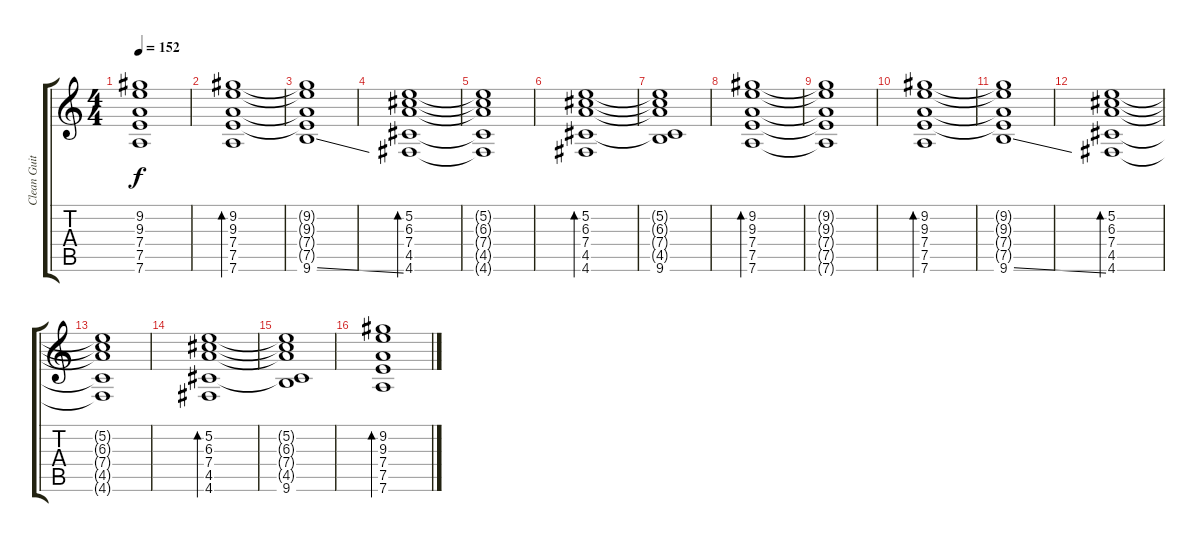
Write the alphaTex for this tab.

\track ("Clean Guitar 1" "Clean Guit") {instrument electricguitarjazz}
\staff {score tabs}
\tuning (E4 B3 G3 D3 A2 D2) {hide}
\ts (4 4)
\tempo 152
\clef g2
\ks c
(9.2{t} 9.3{t} 7.4{t} 7.5{t} 7.6{t}).1{dy f} |
(9.2 9.3 7.4 7.5 7.6).1{bd 480} |
(9.2{t} 9.3{t} 7.4{t} 7.5{t} 9.6{ss}).1 |
(5.2 6.3 7.4 4.5 4.6).1{bd 480} |
(5.2{t} 6.3{t} 7.4{t} 4.5{t} 4.6{t}).1 |
(5.2 6.3 7.4 4.5 4.6).1{bd 480} |
(5.2{t} 6.3{t} 7.4{t} 4.5{t} 9.6).1 |
(9.2 9.3 7.4 7.5 7.6).1{bd 480} |
(9.2{t} 9.3{t} 7.4{t} 7.5{t} 7.6{t}).1 |
(9.2 9.3 7.4 7.5 7.6).1{bd 480} |
(9.2{t} 9.3{t} 7.4{t} 7.5{t} 9.6{ss}).1 |
(5.2 6.3 7.4 4.5 4.6).1{bd 480} |
(5.2{t} 6.3{t} 7.4{t} 4.5{t} 4.6{t}).1 |
(5.2 6.3 7.4 4.5 4.6).1{bd 480} |
(5.2{t} 6.3{t} 7.4{t} 4.5{t} 9.6).1 |
(9.2 9.3 7.4 7.5 7.6).1{bd 480}
